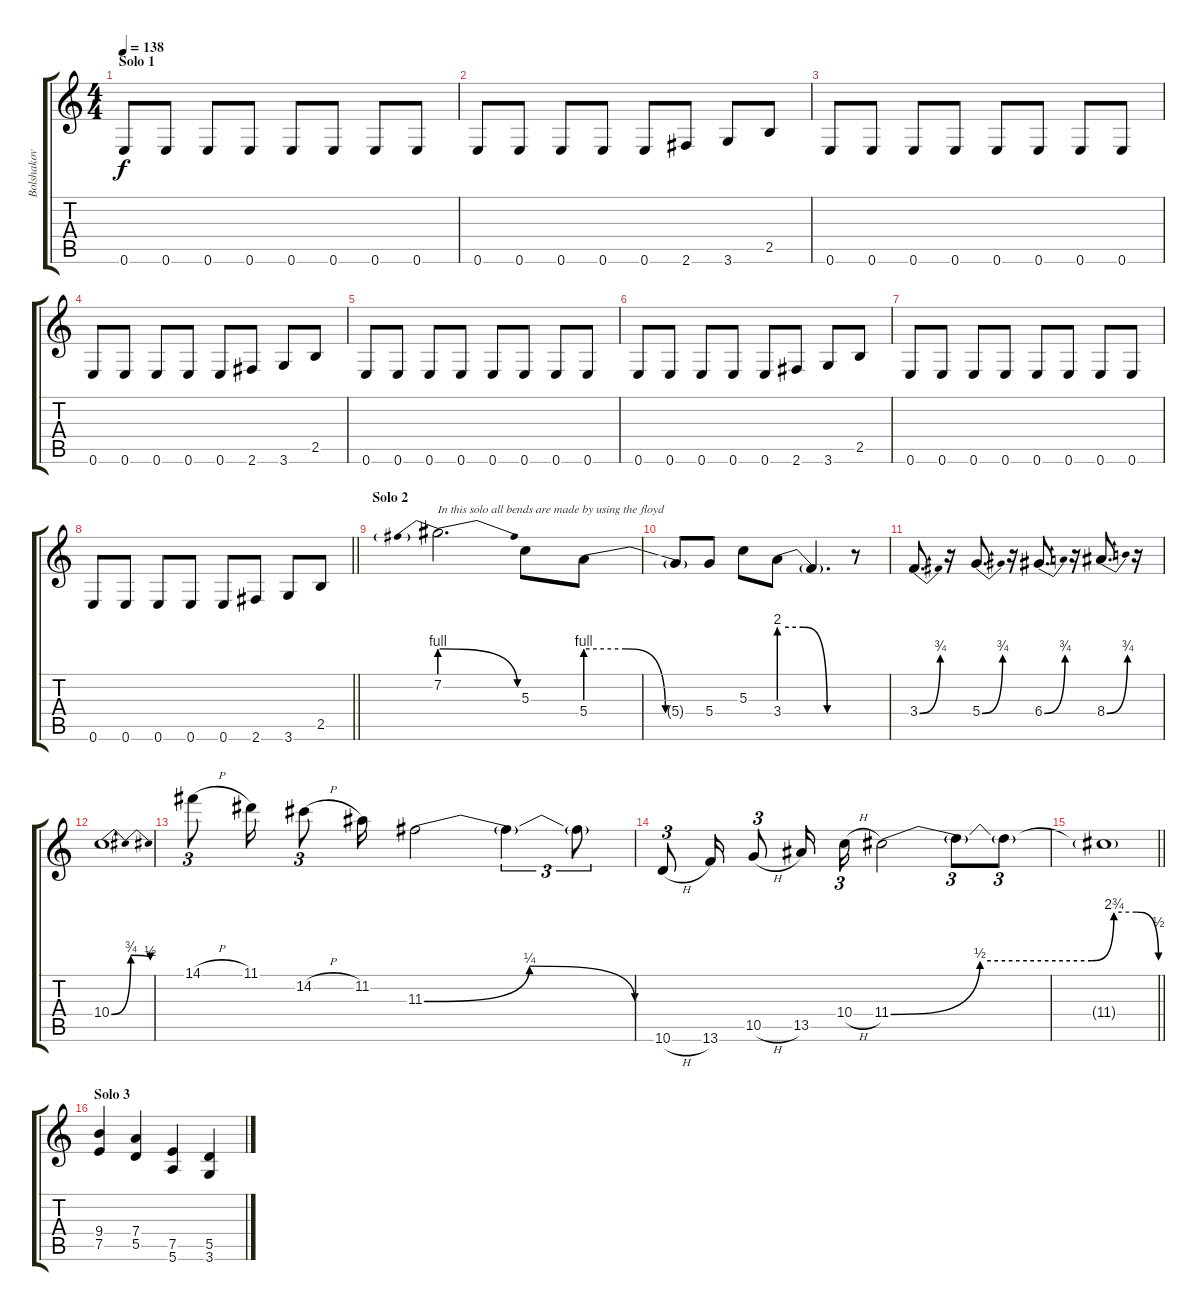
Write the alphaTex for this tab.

\track ("Bolshakov" "Bolshakov") {instrument distortionguitar}
\staff {score tabs}
\tuning (E4 B3 G3 D3 A2 E2) {hide}
\ts (4 4)
\section ("" "Solo 1")
\tempo 138
\clef g2
\ks c
0.6.8{dy f volume 10} 0.6.8 0.6.8 0.6.8 0.6.8 0.6.8 0.6.8 0.6.8 |
0.6.8 0.6.8 0.6.8 0.6.8 0.6.8 2.6.8 3.6.8 2.5.8 |
0.6.8 0.6.8 0.6.8 0.6.8 0.6.8 0.6.8 0.6.8 0.6.8 |
0.6.8 0.6.8 0.6.8 0.6.8 0.6.8 2.6.8 3.6.8 2.5.8 |
0.6.8 0.6.8 0.6.8 0.6.8 0.6.8 0.6.8 0.6.8 0.6.8 |
0.6.8 0.6.8 0.6.8 0.6.8 0.6.8 2.6.8 3.6.8 2.5.8 |
0.6.8 0.6.8 0.6.8 0.6.8 0.6.8 0.6.8 0.6.8 0.6.8 |
\barLineRight lightlight
0.6.8 0.6.8 0.6.8 0.6.8 0.6.8 2.6.8 3.6.8 2.5.8 |
\section ("" "Solo 2")
7.2{be (prebendrelease 0 4 60 0)}.2{d txt "In this solo all bends are made by using the floyd" volume 14} 5.3.8 5.4{be (custom 0 4 20 4 40 0 60 0)}.8 |
5.4{t}.8 5.4.8 5.3.8 3.4{be (custom 0 8 20 8 40 0 60 0)}.8 3.4{t}.4{d} r.8 |
3.4{be (bend 0 0 60 3)}.8{d} r.16 5.4{be (bend 0 0 60 3)}.8{d} r.16 6.4{be (bend 0 0 60 3)}.8{d} r.16 8.4{be (bend 0 0 60 3)}.8{d} r.16 |
10.4{be (bendrelease 0 0 30 3 50 3 60 2)}.1 |
14.1{h}.8{tu (3 2) volume 16} 11.1.16 14.2{h}.8{tu (3 2)} 11.2.16 11.3{be (bendrelease 0 0 30 1 30 1 60 0)}.2 11.3{t}.4{tu (3 2)} 11.3{t}.8{tu (3 2)} |
10.6{h}.8{tu (3 2)} 13.6.16 10.5{h}.8{tu (3 2)} 13.5.16 10.4{h}.16{tu (3 2)} 11.4{be (custom 0 0 20 2 45 2 50 11 55 11 60 2)}.2 11.4{t}.8{tu (3 2)} 11.4{t}.8{tu (3 2)} |
\barLineRight lightlight
11.4{t}.1 |
\section ("" "Solo 3")
(9.4 7.5).4{volume 12} (7.4 5.5).4 (7.5 5.6).4 (5.5 3.6).4
